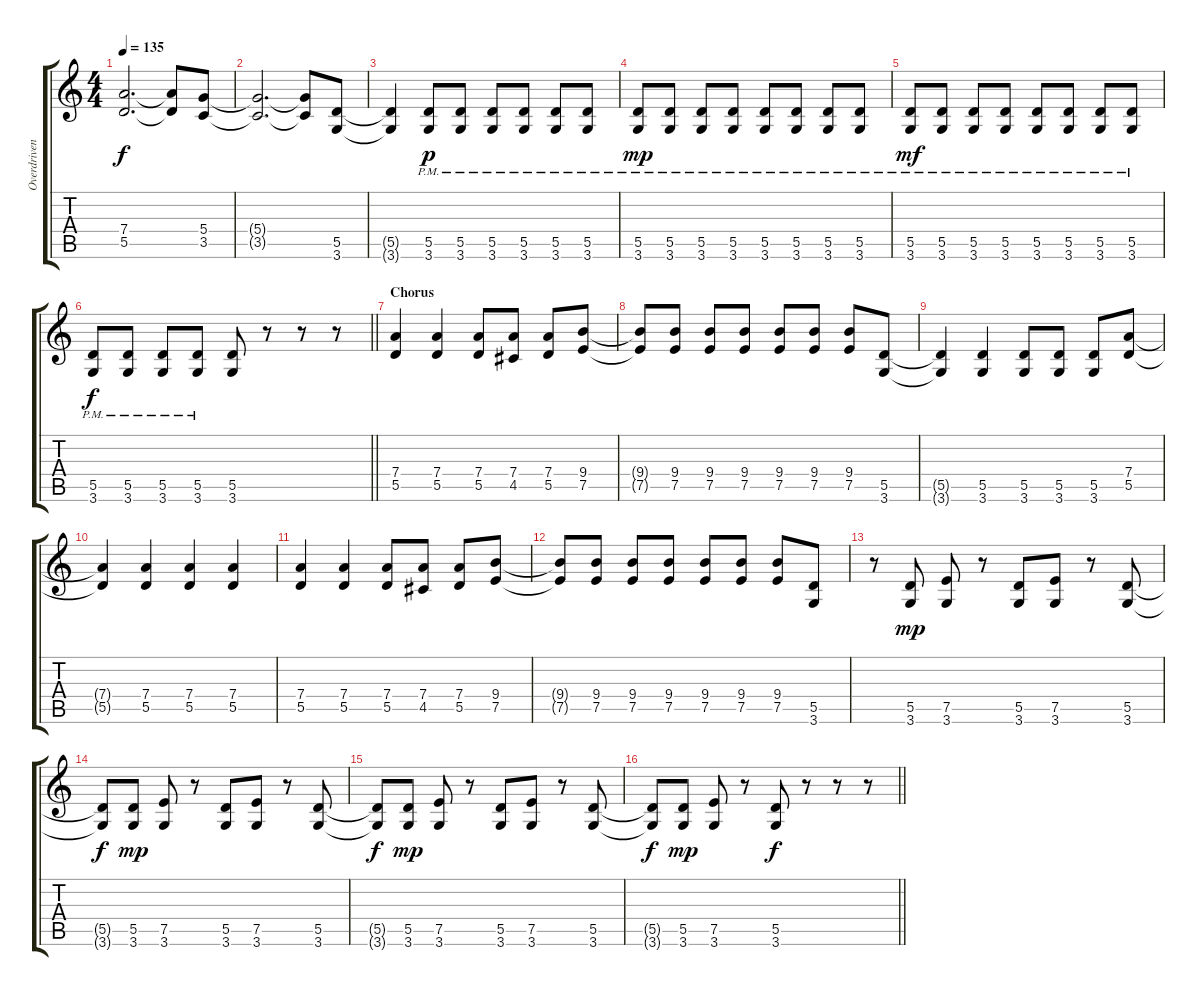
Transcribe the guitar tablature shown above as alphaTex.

\track ("Overdriven Guitar" "Overdriven") {instrument overdrivenguitar}
\staff {score tabs}
\tuning (E4 B3 G3 D3 A2 E2) {hide}
\ts (4 4)
\tempo 135
\clef g2
\ks c
(7.4 5.5).2{d dy f} (7.4{t} 5.5{t}).8 (5.4 3.5).8 |
(5.4{t} 3.5{t}).2{d} (5.4{t} 3.5{t}).8 (5.5 3.6).8 |
(5.5{t} 3.6{t}).4 (5.5{pm} 3.6{pm}).8{dy p} (5.5{pm} 3.6{pm}).8 (5.5{pm} 3.6{pm}).8 (5.5{pm} 3.6{pm}).8 (5.5{pm} 3.6{pm}).8 (5.5{pm} 3.6{pm}).8 |
(5.5{pm} 3.6{pm}).8{dy mp} (5.5{pm} 3.6{pm}).8 (5.5{pm} 3.6{pm}).8 (5.5{pm} 3.6{pm}).8 (5.5{pm} 3.6{pm}).8 (5.5{pm} 3.6{pm}).8 (5.5{pm} 3.6{pm}).8 (5.5{pm} 3.6{pm}).8 |
(5.5{pm} 3.6{pm}).8{dy mf} (5.5{pm} 3.6{pm}).8 (5.5{pm} 3.6{pm}).8 (5.5{pm} 3.6{pm}).8 (5.5{pm} 3.6{pm}).8 (5.5{pm} 3.6{pm}).8 (5.5{pm} 3.6{pm}).8 (5.5{pm} 3.6{pm}).8 |
\barLineRight lightlight
(5.5{pm} 3.6{pm}).8{dy f} (5.5{pm} 3.6{pm}).8 (5.5{pm} 3.6{pm}).8 (5.5{pm} 3.6{pm}).8 (5.5 3.6).8 r.8 r.8 r.8 |
\section ("" "Chorus")
(7.4 5.5).4 (7.4 5.5).4 (7.4 5.5).8 (7.4 4.5).8 (7.4 5.5).8 (9.4 7.5).8 |
(9.4{t} 7.5{t}).8 (9.4 7.5).8 (9.4 7.5).8 (9.4 7.5).8 (9.4 7.5).8 (9.4 7.5).8 (9.4 7.5).8 (5.5 3.6).8 |
(5.5{t} 3.6{t}).4 (5.5 3.6).4 (5.5 3.6).8 (5.5 3.6).8 (5.5 3.6).8 (7.4 5.5).8 |
(7.4{t} 5.5{t}).4 (7.4 5.5).4 (7.4 5.5).4 (7.4 5.5).4 |
(7.4 5.5).4 (7.4 5.5).4 (7.4 5.5).8 (7.4 4.5).8 (7.4 5.5).8 (9.4 7.5).8 |
(9.4{t} 7.5{t}).8 (9.4 7.5).8 (9.4 7.5).8 (9.4 7.5).8 (9.4 7.5).8 (9.4 7.5).8 (9.4 7.5).8 (5.5 3.6).8 |
r.8 (5.5 3.6).8{dy mp} (7.5 3.6).8 r.8 (5.5 3.6).8 (7.5 3.6).8 r.8 (5.5 3.6).8 |
(5.5{t} 3.6{t}).8{dy f} (5.5 3.6).8{dy mp} (7.5 3.6).8 r.8 (5.5 3.6).8 (7.5 3.6).8 r.8 (5.5 3.6).8 |
(5.5{t} 3.6{t}).8{dy f} (5.5 3.6).8{dy mp} (7.5 3.6).8 r.8 (5.5 3.6).8 (7.5 3.6).8 r.8 (5.5 3.6).8 |
\barLineRight lightlight
(5.5{t} 3.6{t}).8{dy f} (5.5 3.6).8{dy mp} (7.5 3.6).8 r.8 (5.5 3.6).8{dy f} r.8 r.8 r.8
